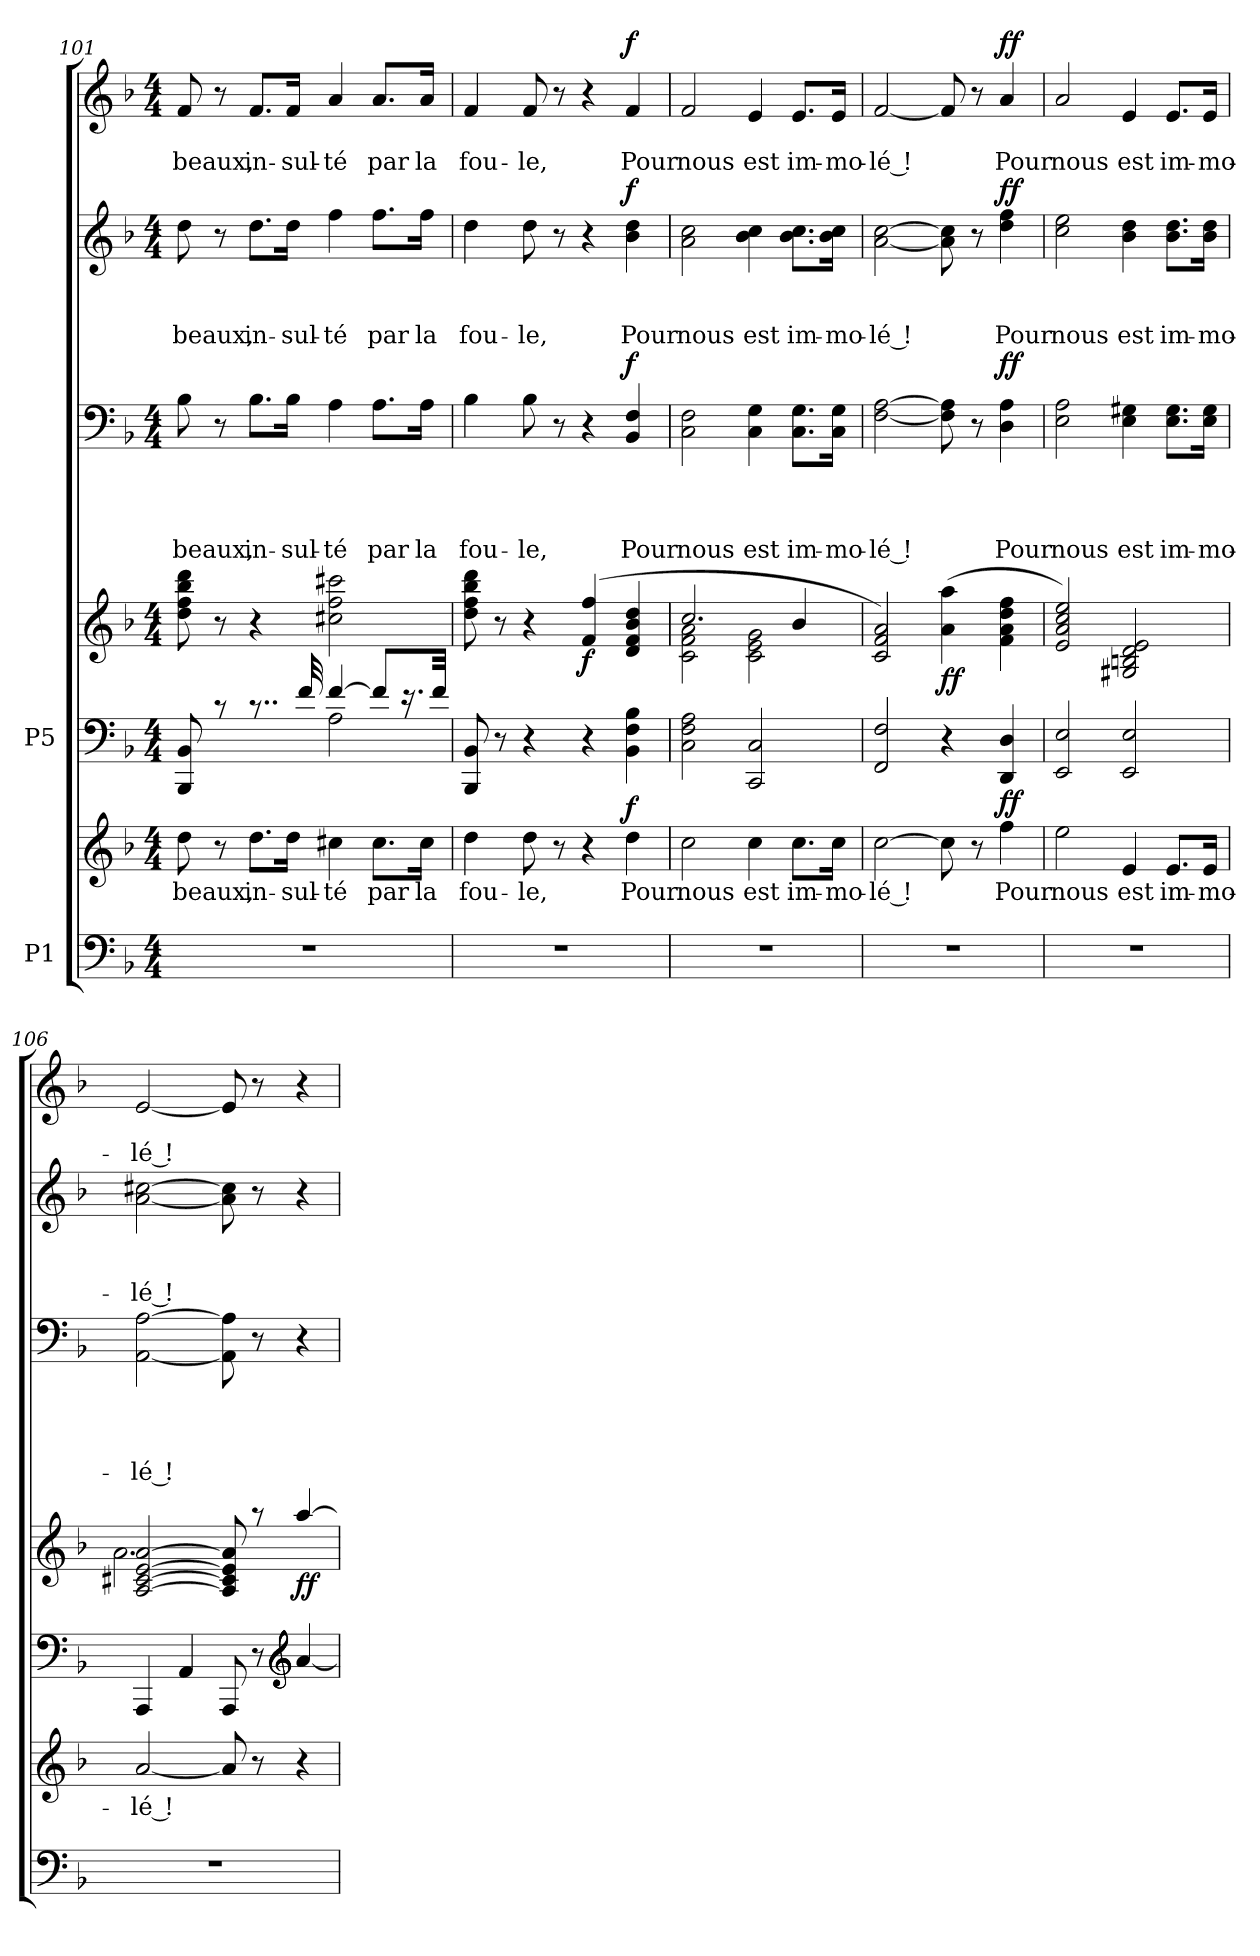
**kern	**kern	**text	**dynam	**kern	**kern	**dynam	**kern	**text	**text	**text	**text	**dynam	**kern	**text	**text	**text	**dynam	**kern	**text	**text	**dynam
*part5	*part5	*part5	*part5	*part4	*part4	*part4	*part3	*part3	*part3	*part3	*part3	*part3	*part2	*part2	*part2	*part2	*part2	*part1	*part1	*part1	*part1
*staff7	*staff6	*staff6	*staff6/7	*staff5	*staff4	*staff4/5	*staff3	*staff3	*staff3	*staff3	*staff3	*staff3	*staff2	*staff2	*staff2	*staff2	*staff2	*staff1	*staff1	*staff1	*staff1
*I"P1	*	*	*	*I"P5	*	*	*	*	*	*	*	*	*	*	*	*	*	*	*	*	*
*clefF4	*clefG2	*	*	*clefF4	*clefG2	*	*clefF4	*	*	*	*	*	*clefG2	*	*	*	*	*clefG2	*	*	*
*	*	*	*	*	*	*	*	*	*	*	*	*	*ITrd7c12	*	*	*	*	*	*	*	*
*k[b-]	*k[b-]	*	*	*k[b-]	*k[b-]	*	*k[b-]	*	*	*	*	*	*k[b-]	*	*	*	*	*k[b-]	*	*	*
*F:	*F:	*	*	*F:	*F:	*	*F:	*	*	*	*	*	*F:	*	*	*	*	*F:	*	*	*
*M4/4	*M4/4	*	*	*M4/4	*M4/4	*	*M4/4	*	*	*	*	*	*M4/4	*	*	*	*	*M4/4	*	*	*
=101	=101	=101	=101	=101	=101	=101	=101	=101	=101	=101	=101	=101	=101	=101	=101	=101	=101	=101	=101	=101	=101
!	!	!LO:LY:b	!	!	!	!	!	!	!	!	!LO:LY:b	!	!	!	!	!LO:LY:b	!	!	!	!LO:LY:b	!
*	*	*	*	*^	*^	*	*	*	*	*	*	*	*	*	*	*	*	*	*	*	*
*	*	*	*	*	*^	*	*^	*	*	*	*	*	*	*	*	*	*	*	*	*	*	*	*
1r	8dd\	-beaux,	.	8BBB-/ 8BB-/	2ryy	1ryy	8dd\ 8ff\ 8bb-\ 8ddd\	1ryy	1ryy	.	8B-\	.	.	.	-beaux,	.	8d\	.	.	-beaux,	.	8f/	.	-beaux,	.
.	8r	.	.	8rc	.	.	8r	.	.	.	8r	.	.	.	.	.	8r	.	.	.	.	8r	.	.	.
!	!	!LO:LY:b	!	!	!	!	!	!	!	!	!	!	!	!	!LO:LY:b	!	!	!	!	!LO:LY:b	!	!	!	!LO:LY:b	!
.	8.dd\L	in-	.	8..rc	.	.	4r	.	.	.	8.B-\L	.	.	.	in-	.	8.d\L	.	.	in-	.	8.f/L	.	in-	.
!	!	!LO:LY:b	!	!	!	!	!	!	!	!	!	!	!	!	!LO:LY:b	!	!	!	!	!LO:LY:b	!	!	!	!LO:LY:b	!
.	16dd\Jk	-sul-	.	.	.	.	.	.	.	.	16B-\Jk	.	.	.	-sul-	.	16d\Jk	.	.	-sul-	.	16f/Jk	.	-sul-	.
.	.	.	.	32f/	.	.	.	.	.	.	.	.	.	.	.	.	.	.	.	.	.	.	.	.	.
!	!	!LO:LY:b	!	!	!	!	!	!	!	!	!	!	!	!	!LO:LY:b	!	!	!	!	!LO:LY:b	!	!	!	!LO:LY:b	!
.	4cc#X\	-té	.	[>4f/	2A\	.	2cc#X\ 2ff\ 2ccc#X\	.	.	.	4A\	.	.	.	-té	.	4f\	.	.	-té	.	4a/	.	-té	.
!	!	!LO:LY:b	!	!	!	!	!	!	!	!	!	!	!	!	!LO:LY:b	!	!	!	!	!LO:LY:b	!	!	!	!LO:LY:b	!
.	8.cc#\L	par	.	8f/L]	.	.	.	.	.	.	8.A\L	.	.	.	par	.	8.f\L	.	.	par	.	8.a/L	.	par	.
.	.	.	.	16.r	.	.	.	.	.	.	.	.	.	.	.	.	.	.	.	.	.	.	.	.	.
!	!	!LO:LY:b	!	!	!	!	!	!	!	!	!	!	!	!	!LO:LY:b	!	!	!	!	!LO:LY:b	!	!	!	!LO:LY:b	!
.	16cc#\Jk	la	.	.	.	.	.	.	.	.	16A\Jk	.	.	.	la	.	16f\Jk	.	.	la	.	16a/Jk	.	la	.
.	.	.	.	32f/Jkk	.	.	.	.	.	.	.	.	.	.	.	.	.	.	.	.	.	.	.	.	.
=102	=102	=102	=102	=102	=102	=102	=102	=102	=102	=102	=102	=102	=102	=102	=102	=102	=102	=102	=102	=102	=102	=102	=102	=102	=102
!	!	!LO:LY:b	!	!	!	!	!	!	!	!	!	!	!	!	!LO:LY:b	!	!	!	!	!LO:LY:b	!	!	!	!LO:LY:b	!
1r	4dd\	fou-	.	8BBB-/ 8BB-/	1ryy	1ryy	8dd\ 8ff\ 8bb-\ 8ddd\	1ryy	1ryy	.	4B-\	.	.	.	fou-	.	4d\	.	.	fou-	.	4f/	.	fou-	.
.	.	.	.	8r	.	.	8r	.	.	.	.	.	.	.	.	.	.	.	.	.	.	.	.	.	.
!	!	!LO:LY:b	!	!	!	!	!	!	!	!	!	!	!	!	!LO:LY:b	!	!	!	!	!LO:LY:b	!	!	!	!LO:LY:b	!
.	8dd\	-le,	.	4r	.	.	4r	.	.	.	8B-\	.	.	.	-le,	.	8d\	.	.	-le,	.	8f/	.	-le,	.
.	8r	.	.	.	.	.	.	.	.	.	8r	.	.	.	.	.	8r	.	.	.	.	8r	.	.	.
!	!	!	!	!	!	!	!	!	!	!LO:DY:b	!	!	!	!	!	!	!	!	!	!	!	!	!	!	!
.	4r	.	.	4r	.	.	(>4f/ 4ff/	.	.	f	4r	.	.	.	.	.	4r	.	.	.	.	4r	.	.	.
!	!	!LO:LY:b	!LO:DY:a	!	!	!	!	!	!	!	!	!	!	!	!LO:LY:b	!LO:DY:a	!	!	!	!LO:LY:b	!LO:DY:a	!	!	!LO:LY:b	!LO:DY:a
.	4dd\	Pour	f	4BB-\ 4F\ 4B-\	.	.	4d/ 4f/ 4b-/ 4dd/	.	.	.	4BB-/ 4F/	.	.	.	Pour	f	4B-\ 4d\	.	.	Pour	f	4f/	.	Pour	f
=103	=103	=103	=103	=103	=103	=103	=103	=103	=103	=103	=103	=103	=103	=103	=103	=103	=103	=103	=103	=103	=103	=103	=103	=103	=103
!	!	!LO:LY:b	!	!	!	!	!	!	!	!	!	!	!	!	!LO:LY:b	!	!	!	!	!LO:LY:b	!	!	!	!LO:LY:b	!
1r	2cc\	nous	.	2C\ 2F\ 2A\	1ryy	1ryy	2.cc/	2c\ 2f\ 2a\	1ryy	.	2C\ 2F\	.	.	.	nous	.	2A\ 2c\	.	.	nous	.	2f/	.	nous	.
!	!	!LO:LY:b	!	!	!	!	!	!	!	!	!	!	!	!	!LO:LY:b	!	!	!	!	!LO:LY:b	!	!	!	!LO:LY:b	!
.	4cc\	est	.	2CC/ 2C/	.	.	.	2c\ 2e\ 2g\	.	.	4C\ 4G\	.	.	.	est	.	4B-\ 4c\	.	.	est	.	4e/	.	est	.
!	!	!LO:LY:b	!	!	!	!	!	!	!	!	!	!	!	!	!LO:LY:b	!	!	!	!	!LO:LY:b	!	!	!	!LO:LY:b	!
.	8.cc\L	im-	.	.	.	.	4b-/	.	.	.	8.C\ 8.G\L	.	.	.	im-	.	8.B-\ 8.c\L	.	.	im-	.	8.e/L	.	im-	.
!	!	!LO:LY:b	!	!	!	!	!	!	!	!	!	!	!	!	!LO:LY:b	!	!	!	!	!LO:LY:b	!	!	!	!LO:LY:b	!
.	16cc\Jk	-mo-	.	.	.	.	.	.	.	.	16C\ 16G\Jk	.	.	.	-mo-	.	16B-\ 16c\Jk	.	.	-mo-	.	16e/Jk	.	-mo-	.
!!LO:LB:g=z
=104	=104	=104	=104	=104	=104	=104	=104	=104	=104	=104	=104	=104	=104	=104	=104	=104	=104	=104	=104	=104	=104	=104	=104	=104	=104
!	!	!LO:LY:b	!	!	!	!	!	!	!	!	!	!	!	!	!LO:LY:b	!	!	!	!	!LO:LY:b	!	!	!	!LO:LY:b	!
1r	[>2cc\	-lé !	.	2FF/ 2F/	1ryy	1ryy	2c/ 2f/ 2a/)	1ryy	1ryy	.	[<2F\ [>2A\	.	.	.	-lé !	.	[<2A\ [>2c\	.	.	-lé !	.	[<2f/	.	-lé !	.
!	!	!	!	!	!	!	!	!	!	!LO:DY:b	!	!	!	!	!	!	!	!	!	!	!	!	!	!	!
.	8cc\]	.	.	4r	.	.	(>4a\ 4aa\	.	.	ff	8F\] 8A\]	.	.	.	.	.	8A\] 8c\]	.	.	.	.	8f/]	.	.	.
.	8r	.	.	.	.	.	.	.	.	.	8r	.	.	.	.	.	8r	.	.	.	.	8r	.	.	.
!	!	!LO:LY:b	!LO:DY:a	!	!	!	!	!	!	!	!	!	!	!	!LO:LY:b	!LO:DY:a	!	!	!	!LO:LY:b	!LO:DY:a	!	!	!LO:LY:b	!LO:DY:a
.	4ff\	Pour	ff	4DD/ 4D/	.	.	4f\ 4a\ 4dd\ 4ff\	.	.	.	4D\ 4A\	.	.	.	Pour	ff	4d\ 4f\	.	.	Pour	ff	4a/	.	Pour	ff
=105	=105	=105	=105	=105	=105	=105	=105	=105	=105	=105	=105	=105	=105	=105	=105	=105	=105	=105	=105	=105	=105	=105	=105	=105	=105
!	!	!LO:LY:b	!	!	!	!	!	!	!	!	!	!	!	!	!LO:LY:b	!	!	!	!	!LO:LY:b	!	!	!	!LO:LY:b	!
1r	2ee\	nous	.	2EE/ 2E/	1ryy	1ryy	2e/ 2a/ 2cc/ 2ee/)	1ryy	1ryy	.	2E\ 2A\	.	.	.	nous	.	2c\ 2e\	.	.	nous	.	2a/	.	nous	.
!	!	!LO:LY:b	!	!	!	!	!	!	!	!	!	!	!	!	!LO:LY:b	!	!	!	!	!LO:LY:b	!	!	!	!LO:LY:b	!
.	4e/	est	.	2EE/ 2E/	.	.	2G#X/ 2Bn/ 2d/ 2e/	.	.	.	4E\ 4G#X\	.	.	.	est	.	4B-\ 4d\	.	.	est	.	4e/	.	est	.
!	!	!LO:LY:b	!	!	!	!	!	!	!	!	!	!	!	!	!LO:LY:b	!	!	!	!	!LO:LY:b	!	!	!	!LO:LY:b	!
.	8.e/L	im-	.	.	.	.	.	.	.	.	8.E\ 8.G#\L	.	.	.	im-	.	8.B-\ 8.d\L	.	.	im-	.	8.e/L	.	im-	.
!	!	!LO:LY:b	!	!	!	!	!	!	!	!	!	!	!	!	!LO:LY:b	!	!	!	!	!LO:LY:b	!	!	!	!LO:LY:b	!
.	16e/Jk	-mo-	.	.	.	.	.	.	.	.	16E\ 16G#\Jk	.	.	.	-mo-	.	16B-\ 16d\Jk	.	.	-mo-	.	16e/Jk	.	-mo-	.
=106	=106	=106	=106	=106	=106	=106	=106	=106	=106	=106	=106	=106	=106	=106	=106	=106	=106	=106	=106	=106	=106	=106	=106	=106	=106
!	!	!LO:LY:b	!	!	!	!	!	!	!	!	!	!	!	!	!LO:LY:b	!	!	!	!	!LO:LY:b	!	!	!	!LO:LY:b	!
1r	[<2a/	-lé !	.	4AAA/	2.ryy	2.ryy	[<2A/ [>2c#X/ [>2e/ [>2a/	2.a\	1ryy	.	[<2AA\ [>2A\	.	.	.	-lé !	.	[<2A\ [>2c#X\	.	.	-lé !	.	[<2e/	.	-lé !	.
.	.	.	.	4AA/	.	.	.	.	.	.	.	.	.	.	.	.	.	.	.	.	.	.	.	.	.
.	8a/]	.	.	8AAA/	.	.	8A/] 8c#/] 8e/] 8a/]	.	.	.	8AA\] 8A\]	.	.	.	.	.	8A\] 8c#\]	.	.	.	.	8e/]	.	.	.
.	8r	.	.	8r	.	.	8raa	.	.	.	8r	.	.	.	.	.	8r	.	.	.	.	8r	.	.	.
*	*	*	*	*clefG2	*	*	*	*	*	*	*	*	*	*	*	*	*	*	*	*	*	*	*	*	*
!	!	!	!	!	!	!	!	!	!	!LO:DY:b	!	!	!	!	!	!	!	!	!	!	!	!	!	!	!
.	4r	.	.	[>4a/	4ryy	4ryy	[>4aa/	4ryy	.	ff	4r	.	.	.	.	.	4r	.	.	.	.	4r	.	.	.
*	*	*	*	*v	*v	*v	*	*	*	*	*	*	*	*	*	*	*	*	*	*	*	*	*	*	*
*	*	*	*	*	*v	*v	*v	*	*	*	*	*	*	*	*	*	*	*	*	*	*	*	*
=	=	=	=	=	=	=	=	=	=	=	=	=	=	=	=	=	=	=	=	=	=
*-	*-	*-	*-	*-	*-	*-	*-	*-	*-	*-	*-	*-	*-	*-	*-	*-	*-	*-	*-	*-	*-
